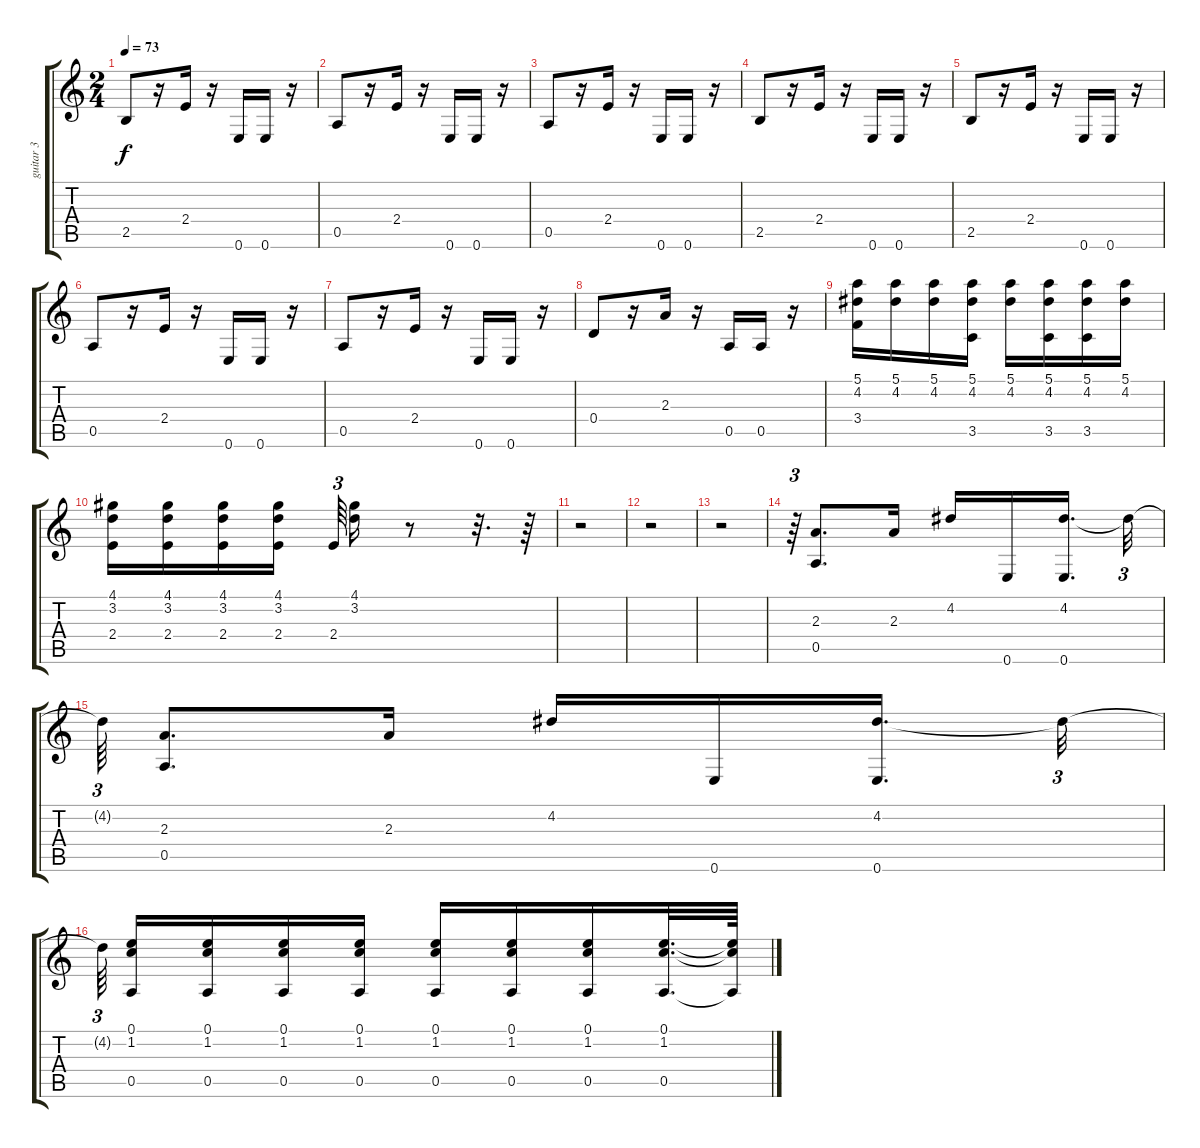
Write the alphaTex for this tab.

\track ("guitar 3" "guitar 3") {instrument acousticguitarnylon}
\staff {score tabs}
\tuning (E4 B3 G3 D3 A2 E2) {hide}
\ts (2 4)
\tempo 73
\clef g2
\ks c
2.5.8{dy f} r.16 2.4.16 r.16 0.6.16 0.6.16 r.16 |
0.5.8 r.16 2.4.16 r.16 0.6.16 0.6.16 r.16 |
0.5.8 r.16 2.4.16 r.16 0.6.16 0.6.16 r.16 |
2.5.8 r.16 2.4.16 r.16 0.6.16 0.6.16 r.16 |
2.5.8 r.16 2.4.16 r.16 0.6.16 0.6.16 r.16 |
0.5.8 r.16 2.4.16 r.16 0.6.16 0.6.16 r.16 |
0.5.8 r.16 2.4.16 r.16 0.6.16 0.6.16 r.16 |
0.4.8 r.16 2.3.16 r.16 0.5.16 0.5.16 r.16 |
(5.1 4.2 3.4).16 (5.1 4.2).16 (5.1 4.2).16 (5.1 4.2 3.5).16 (5.1 4.2).16 (5.1 4.2 3.5).16 (5.1 4.2 3.5).16 (5.1 4.2).16 |
(4.1 3.2 2.4).16 (4.1 3.2 2.4).16 (4.1 3.2 2.4).16 (4.1 3.2 2.4).16 2.4.64{tu (3 2)} (4.1 3.2).16 r.8 r.32{d} r.64 |
r.2 |
r.2 |
r.2 |
r.64{tu (3 2)} (2.3 0.5).8{d} 2.3.16 4.2.16 0.6.16 (4.2 0.6).16{d beam splitsecondary} 4.2{t}.32{tu (3 2)} |
4.2{t}.64{tu (3 2)} (2.3 0.5).8{d} 2.3.16 4.2.16 0.6.16 (4.2 0.6).16{d beam splitsecondary} 4.2{t}.32{tu (3 2)} |
4.2{t}.64{tu (3 2) beam splitsecondary} (0.1 1.2 0.5).16 (0.1 1.2 0.5).16 (0.1 1.2 0.5).16 (0.1 1.2 0.5).16 (0.1 1.2 0.5).16 (0.1 1.2 0.5).16 (0.1 1.2 0.5).16 (0.1 1.2 0.5).32{d} (0.1{t} 1.2{t} 0.5{t}).64
